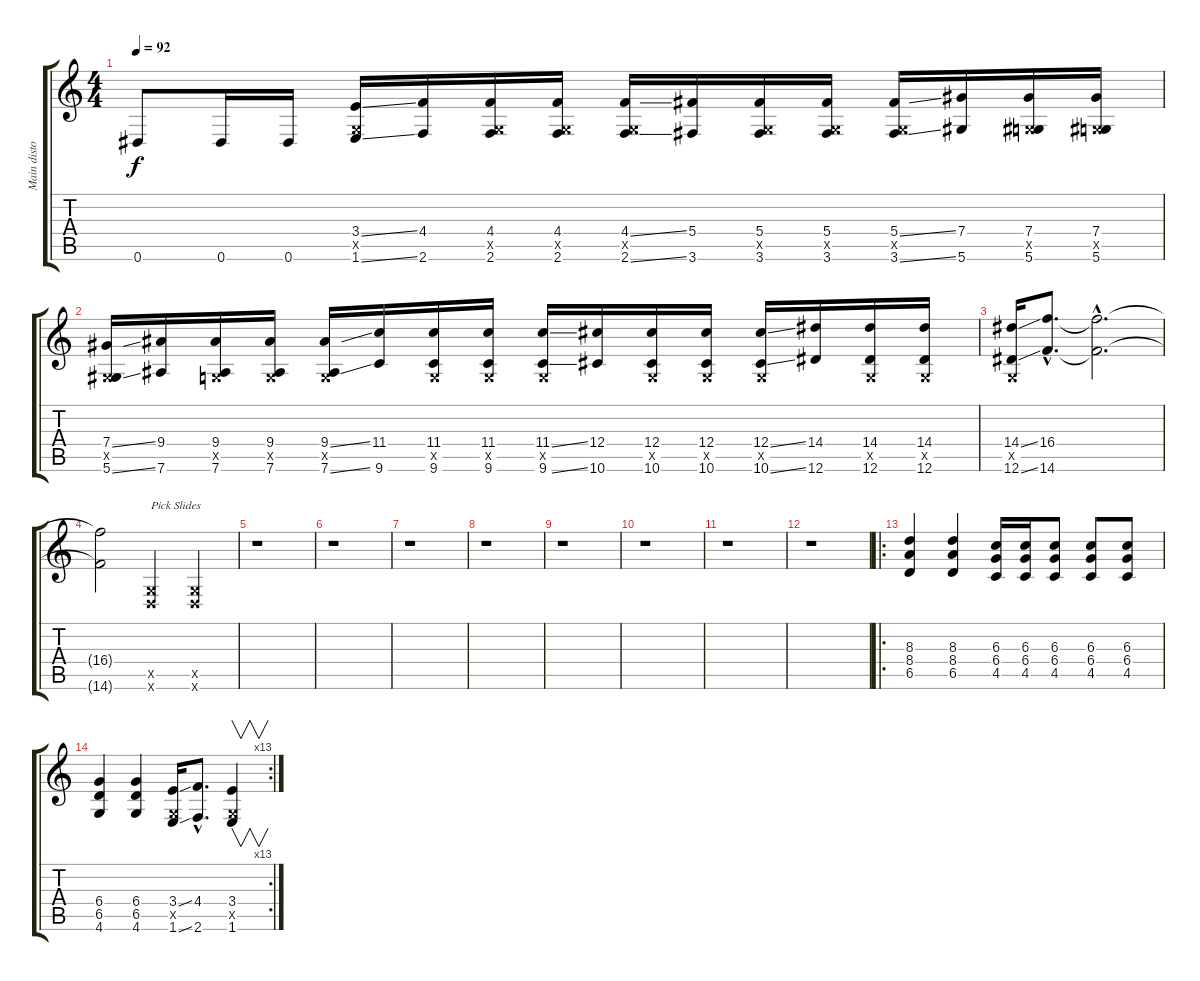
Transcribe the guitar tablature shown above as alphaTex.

\track ("Main distorsion " "Main disto") {instrument distortionguitar}
\staff {score tabs}
\tuning (Eb4 Bb3 Gb3 Db3 Ab2 Eb2) {hide}
\ts (4 4)
\tempo 92
\clef g2
\ks c
0.6.8{dy f} 0.6.16 0.6.16 (3.4{ss} -1.5{x} 1.6{ss}).16 (4.4 2.6).16 (4.4 -1.5{x} 2.6).16 (4.4 -1.5{x} 2.6).16 (4.4{ss} -1.5{x} 2.6{ss}).16 (5.4 3.6).16 (5.4 -1.5{x} 3.6).16 (5.4 -1.5{x} 3.6).16 (5.4{ss} -1.5{x} 3.6{ss}).16 (7.4 5.6).16 (7.4 -1.5{x} 5.6).16 (7.4 -1.5{x} 5.6).16 |
(7.4{ss} -1.5{x} 5.6{ss}).16 (9.4 7.6).16 (9.4 -1.5{x} 7.6).16 (9.4 -1.5{x} 7.6).16 (9.4{ss} -1.5{x} 7.6{ss}).16 (11.4 9.6).16 (11.4 -1.5{x} 9.6).16 (11.4 -1.5{x} 9.6).16 (11.4{ss} -1.5{x} 9.6{ss}).16 (12.4 10.6).16 (12.4 -1.5{x} 10.6).16 (12.4 -1.5{x} 10.6).16 (12.4{ss} -1.5{x} 10.6{ss}).16 (14.4 12.6).16 (14.4 -1.5{x} 12.6).16 (14.4 -1.5{x} 12.6).16 |
(14.4{ss} -1.5{x} 12.6{ss}).16 (16.4{hac} 14.6{hac}).8{d} (16.4{hac t} 14.6{hac t}).2{d} |
(16.4{t} 14.6{t}).2 (-1.5{x} -1.6{x}).4{txt "Pick Slides"} (-1.5{x} -1.6{x}).4 |
r.1 |
r.1 |
r.1 |
r.1 |
r.1 |
r.1 |
r.1 |
r.1 |
\ro
(8.3 8.4 6.5).4 (8.3 8.4 6.5).4 (6.3 6.4 4.5).16 (6.3 6.4 4.5).16 (6.3 6.4 4.5).8 (6.3 6.4 4.5).8 (6.3 6.4 4.5).8 |
\rc 13
(6.4 6.5 4.6).4 (6.4 6.5 4.6).4 (3.4{ss} -1.5{x} 1.6{ss}).16 (4.4{hac} 2.6{hac}).8{d} (3.4 -1.5{x} 1.6).4{v}
